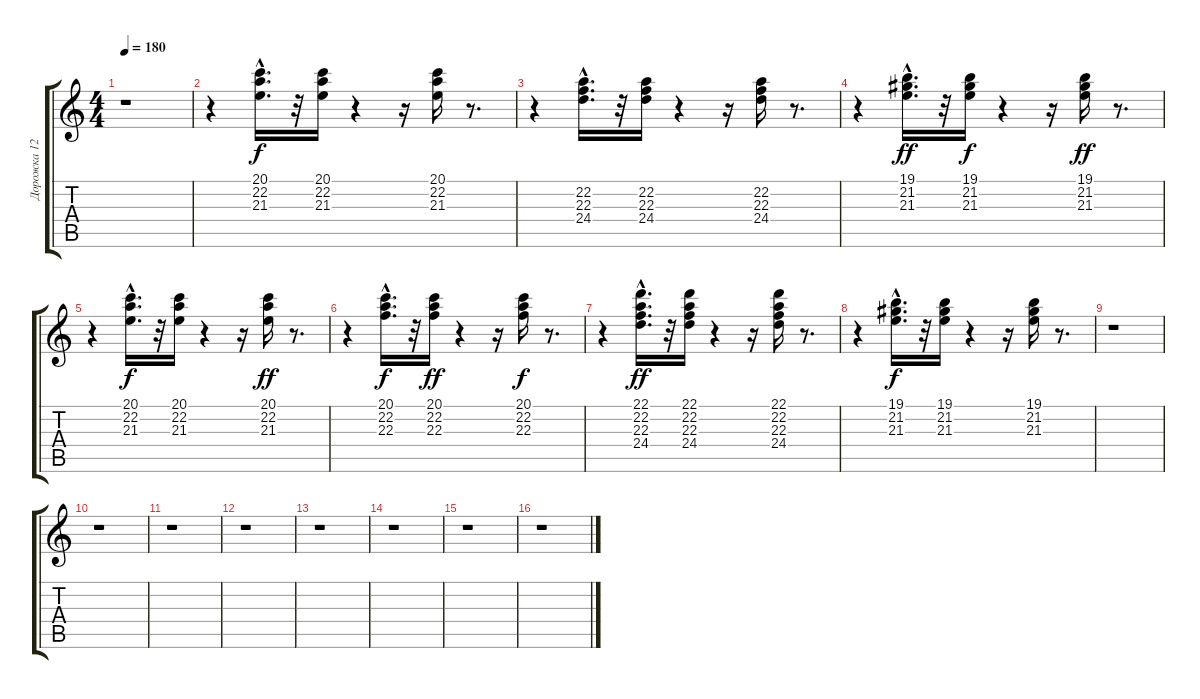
\track ("Дорожка 12" "Дорожка 12") {instrument rockorgan}
\staff {score tabs}
\tuning (E4 B3 G3 D3 A2 E2) {hide}
\ts (4 4)
\tempo 180
\clef g2
\ks c
r.1{dy ff} |
r.4 (20.1{hac} 22.2{hac} 21.3{hac}).16{d dy f} r.32 (20.1 22.2 21.3).16 r.4 r.16 (20.1 22.2 21.3).16 r.8{d} |
r.4 (22.2{hac} 22.3{hac} 24.4{hac}).16{d} r.32 (22.2 22.3 24.4).16 r.4 r.16 (22.2 22.3 24.4).16 r.8{d} |
r.4 (19.1{hac} 21.2{hac} 21.3{hac}).16{d dy ff} r.32 (19.1 21.2 21.3).16{dy f} r.4 r.16 (19.1 21.2 21.3).16{dy ff} r.8{d} |
r.4 (20.1{hac} 22.2{hac} 21.3{hac}).16{d dy f} r.32 (20.1 22.2 21.3).16 r.4 r.16 (20.1 22.2 21.3).16{dy ff} r.8{d} |
r.4 (20.1{hac} 22.2{hac} 22.3{hac}).16{d dy f} r.32 (20.1 22.2 22.3).16{dy ff} r.4 r.16 (20.1 22.2 22.3).16{dy f} r.8{d} |
r.4 (22.1{hac} 22.2{hac} 22.3{hac} 24.4{hac}).16{d dy ff} r.32 (22.1 22.2 22.3 24.4).16 r.4 r.16 (22.1 22.2 22.3 24.4).16 r.8{d} |
r.4 (19.1{hac} 21.2{hac} 21.3{hac}).16{d dy f} r.32 (19.1 21.2 21.3).16 r.4 r.16 (19.1 21.2 21.3).16 r.8{d} |
r.1 |
r.1 |
r.1 |
r.1 |
r.1 |
r.1 |
r.1 |
r.1
